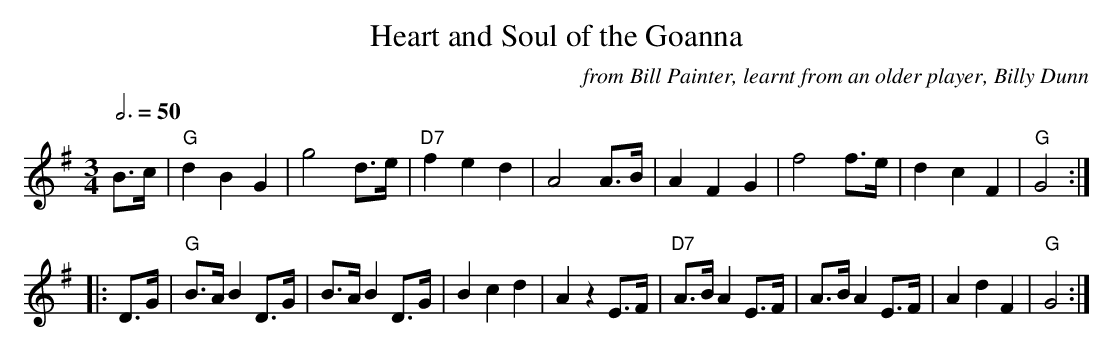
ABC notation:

X:1
T:Heart and Soul of the Goanna
M:3/4
L:1/8
Q:3/4=50
C:from Bill Painter, learnt from an older player, Billy Dunn
K:G
B>c|"G"d2B2G2|g4d>e|"D7"f2e2d2|A4 A>B|A2F2G2|f4 f>e|d2c2F2|"G"G4:|
|:D>G|"G"B>A B2 D>G|B>A B2 D>G|B2c2d2|A2z2E>F|"D7"A>B A2 E>F|A>B A2 E>F|A2d2F2|"G"G4:|
